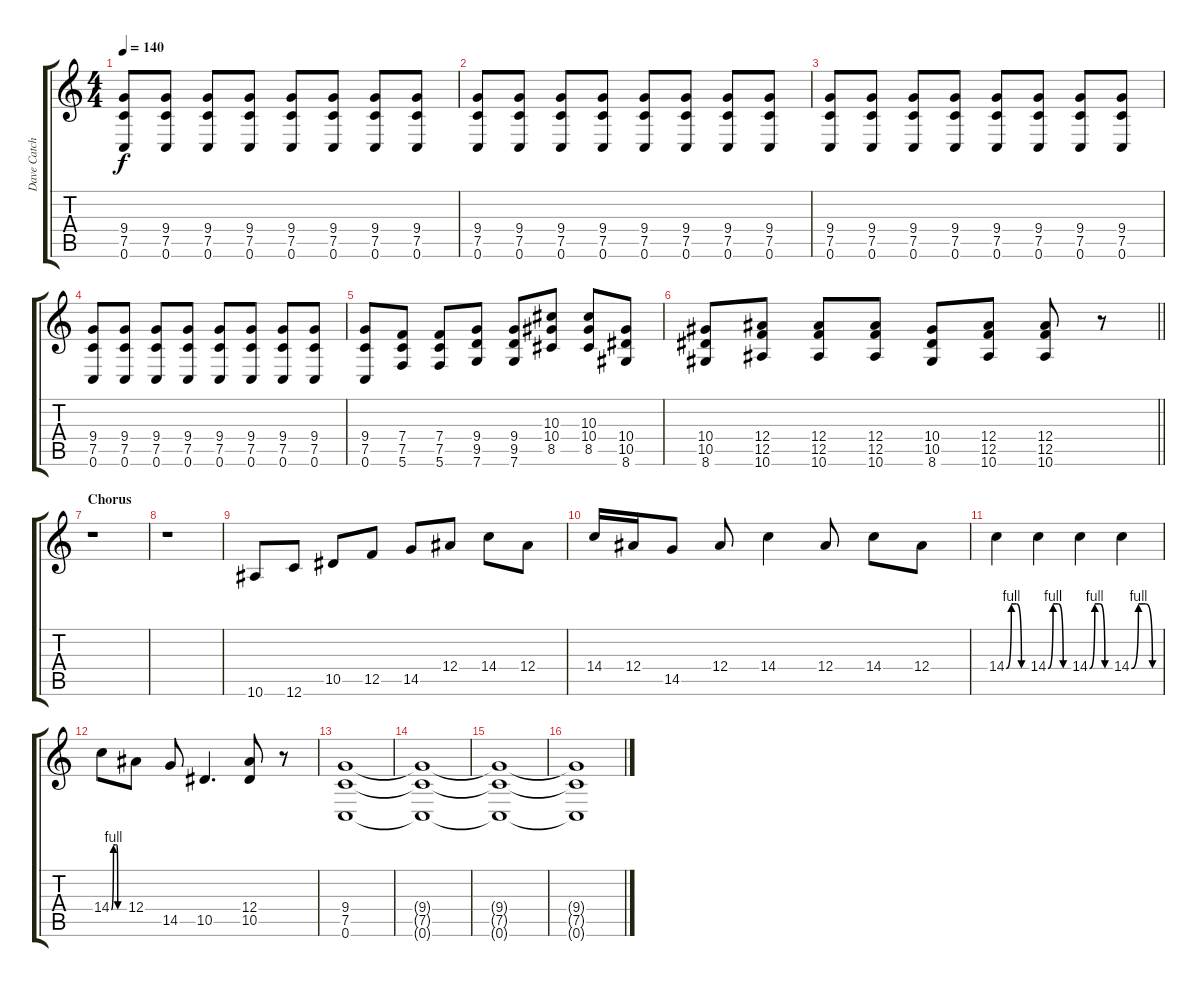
\track ("Dave Catching - Lead Guitar" "Dave Catch") {instrument overdrivenguitar}
\staff {score tabs}
\tuning (C4 G3 Eb3 Bb2 F2 C2) {hide}
\ts (4 4)
\tempo 140
\clef g2
\ks c
(9.4 7.5 0.6).8{dy f} (9.4 7.5 0.6).8 (9.4 7.5 0.6).8 (9.4 7.5 0.6).8 (9.4 7.5 0.6).8 (9.4 7.5 0.6).8 (9.4 7.5 0.6).8 (9.4 7.5 0.6).8 |
(9.4 7.5 0.6).8 (9.4 7.5 0.6).8 (9.4 7.5 0.6).8 (9.4 7.5 0.6).8 (9.4 7.5 0.6).8 (9.4 7.5 0.6).8 (9.4 7.5 0.6).8 (9.4 7.5 0.6).8 |
(9.4 7.5 0.6).8 (9.4 7.5 0.6).8 (9.4 7.5 0.6).8 (9.4 7.5 0.6).8 (9.4 7.5 0.6).8 (9.4 7.5 0.6).8 (9.4 7.5 0.6).8 (9.4 7.5 0.6).8 |
(9.4 7.5 0.6).8 (9.4 7.5 0.6).8 (9.4 7.5 0.6).8 (9.4 7.5 0.6).8 (9.4 7.5 0.6).8 (9.4 7.5 0.6).8 (9.4 7.5 0.6).8 (9.4 7.5 0.6).8 |
(9.4 7.5 0.6).8 (7.4 7.5 5.6).8 (7.4 7.5 5.6).8 (9.4 9.5 7.6).8 (9.4 9.5 7.6).8 (10.3 10.4 8.5).8 (10.3 10.4 8.5).8 (10.4 10.5 8.6).8 |
\barLineRight lightlight
(10.4 10.5 8.6).8 (12.4 12.5 10.6).8 (12.4 12.5 10.6).8 (12.4 12.5 10.6).8 (10.4 10.5 8.6).8 (12.4 12.5 10.6).8 (12.4 12.5 10.6).8 r.8 |
\section ("" "Chorus")
r.1 |
r.1 |
10.6.8 12.6.8 10.5.8 12.5.8 14.5.8 12.4.8 14.4.8 12.4.8 |
14.4.16 12.4.16 14.5.8 12.4.8 14.4.4 12.4.8 14.4.8 12.4.8 |
14.4{be (custom 0 0 15 4 30 4 45 0 60 0)}.4 14.4{be (custom 0 0 15 4 30 4 45 0 60 0)}.4 14.4{be (custom 0 0 15 4 30 4 45 0 60 0)}.4 14.4{be (custom 0 0 15 4 30 4 45 0 60 0)}.4 |
14.4{be (custom 0 0 10 4 20 4 26 4 30 0 60 0)}.8 12.4.8 14.5.8 10.5.4{d} (12.4 10.5).8 r.8 |
(9.4 7.5 0.6).1 |
(9.4{t} 7.5{t} 0.6{t}).1 |
(9.4{t} 7.5{t} 0.6{t}).1 |
(9.4{t} 7.5{t} 0.6{t}).1
